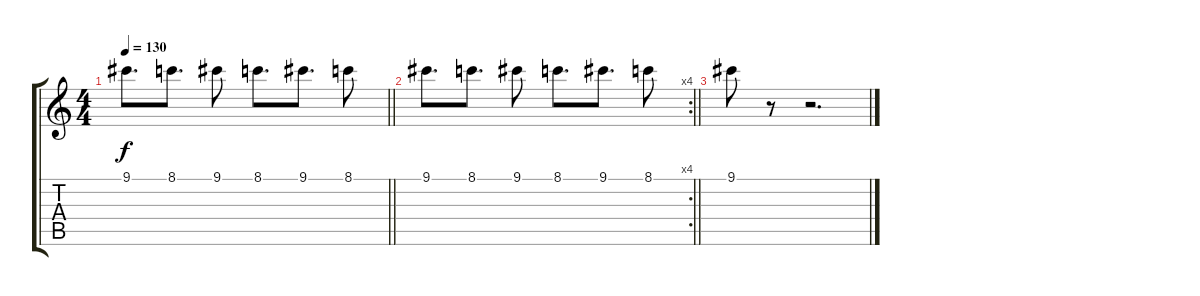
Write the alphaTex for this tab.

\track "" {instrument distortionguitar}
\staff {score tabs}
\tuning (E4 B3 G3 D3 A2 E2) {hide}
\ts (4 4)
\tempo 130
\clef g2
\barLineRight lightlight
\ks c
9.1.8{d dy f} 8.1.8{d} 9.1.8 8.1.8{d} 9.1.8{d} 8.1.8 |
\rc 4
\barLineRight lightlight
9.1.8{d} 8.1.8{d} 9.1.8 8.1.8{d} 9.1.8{d} 8.1.8 |
9.1.8 r.8 r.2{d}
